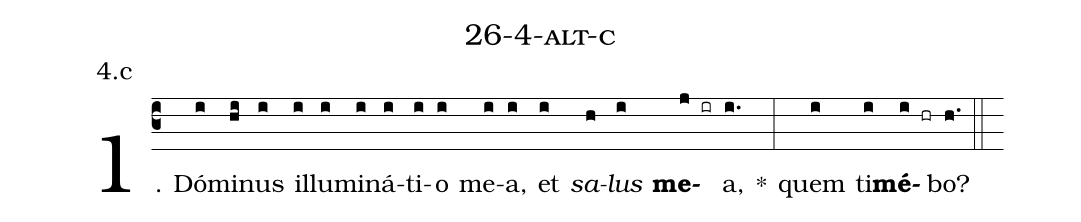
name: 26-4-alt-c;
annotation: 4.c;
%%
(c3)1. Dó(i)mi(hi)nus(i) il(i)lu(i)mi(i)ná(i)ti(i)o(i) me(i)a,(i) et(i) <i>sa</i>(h)<i>lus</i>(i) <b>me</b>(j ir)a,(i.) *(:) quem(i) ti(i)<b>mé</b>(i hr)bo?(h.) (::)
